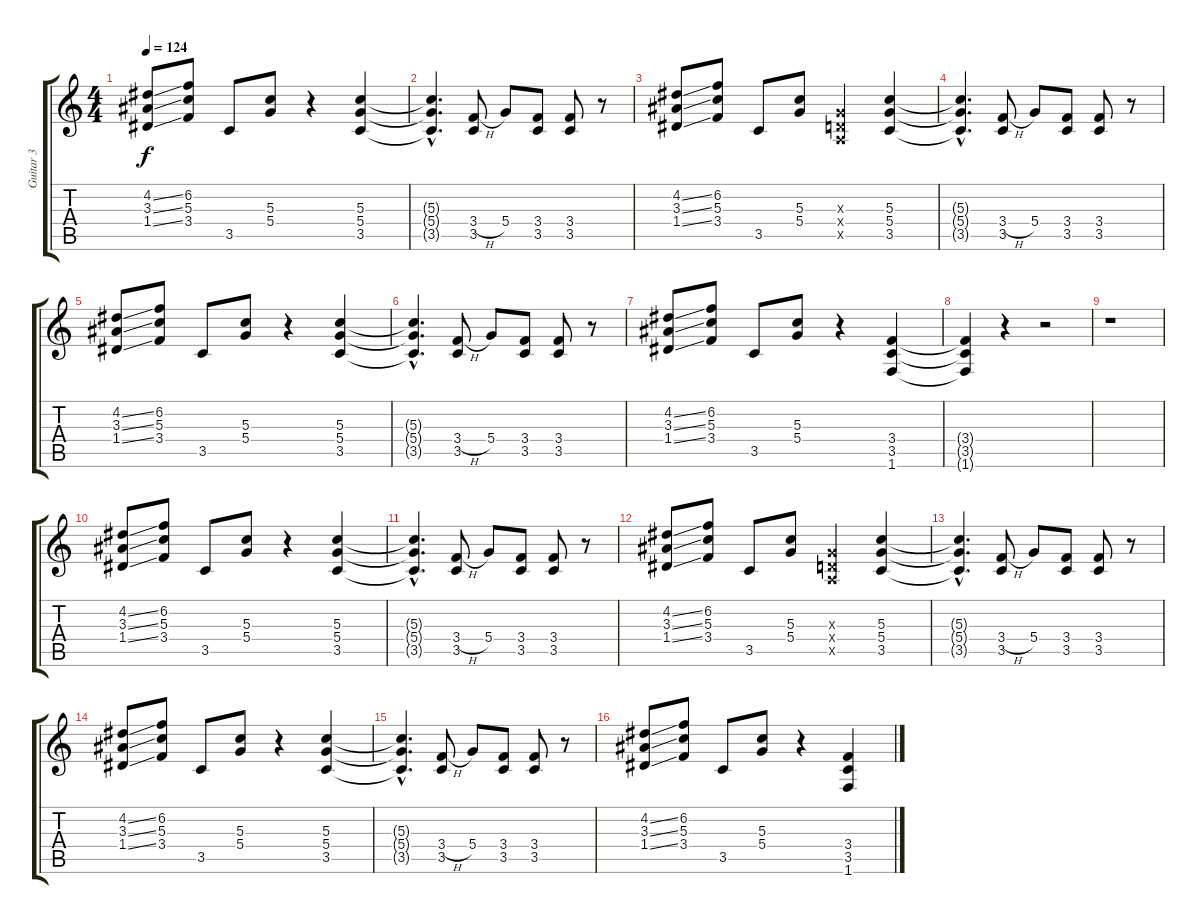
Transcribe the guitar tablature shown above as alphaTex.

\track ("Guitar 3" "Guitar 3") {instrument distortionguitar}
\staff {score tabs}
\tuning (E4 B3 G3 D3 A2 E2) {hide}
\ts (4 4)
\tempo 124
\clef g2
\ks c
(4.2{ss} 3.3{ss} 1.4{ss}).8{dy f} (6.2 5.3 3.4).8 3.5.8 (5.3 5.4).8 r.4 (5.3 5.4 3.5).4 |
(5.3{hac t} 5.4{hac t} 3.5{hac t}).4{d} (3.4{h} 3.5).8 5.4.8 (3.4 3.5).8 (3.4 3.5).8 r.8 |
(4.2{ss} 3.3{ss} 1.4{ss}).8 (6.2 5.3 3.4).8 3.5.8 (5.3 5.4).8 (0.3{x} 0.4{x} 0.5{x}).4 (5.3 5.4 3.5).4 |
(5.3{hac t} 5.4{hac t} 3.5{hac t}).4{d} (3.4{h} 3.5).8 5.4.8 (3.4 3.5).8 (3.4 3.5).8 r.8 |
(4.2{ss} 3.3{ss} 1.4{ss}).8 (6.2 5.3 3.4).8 3.5.8 (5.3 5.4).8 r.4 (5.3 5.4 3.5).4 |
(5.3{hac t} 5.4{hac t} 3.5{hac t}).4{d} (3.4{h} 3.5).8 5.4.8 (3.4 3.5).8 (3.4 3.5).8 r.8 |
(4.2{ss} 3.3{ss} 1.4{ss}).8 (6.2 5.3 3.4).8 3.5.8 (5.3 5.4).8 r.4 (3.4 3.5 1.6).4 |
(3.4{t} 3.5{t} 1.6{t}).4 r.4 r.2 |
r.1 |
(4.2{ss} 3.3{ss} 1.4{ss}).8 (6.2 5.3 3.4).8 3.5.8 (5.3 5.4).8 r.4 (5.3 5.4 3.5).4 |
(5.3{hac t} 5.4{hac t} 3.5{hac t}).4{d} (3.4{h} 3.5).8 5.4.8 (3.4 3.5).8 (3.4 3.5).8 r.8 |
(4.2{ss} 3.3{ss} 1.4{ss}).8 (6.2 5.3 3.4).8 3.5.8 (5.3 5.4).8 (0.3{x} 0.4{x} 0.5{x}).4 (5.3 5.4 3.5).4 |
(5.3{hac t} 5.4{hac t} 3.5{hac t}).4{d} (3.4{h} 3.5).8 5.4.8 (3.4 3.5).8 (3.4 3.5).8 r.8 |
(4.2{ss} 3.3{ss} 1.4{ss}).8 (6.2 5.3 3.4).8 3.5.8 (5.3 5.4).8 r.4 (5.3 5.4 3.5).4 |
(5.3{hac t} 5.4{hac t} 3.5{hac t}).4{d} (3.4{h} 3.5).8 5.4.8 (3.4 3.5).8 (3.4 3.5).8 r.8 |
(4.2{ss} 3.3{ss} 1.4{ss}).8 (6.2 5.3 3.4).8 3.5.8 (5.3 5.4).8 r.4 (3.4 3.5 1.6).4
